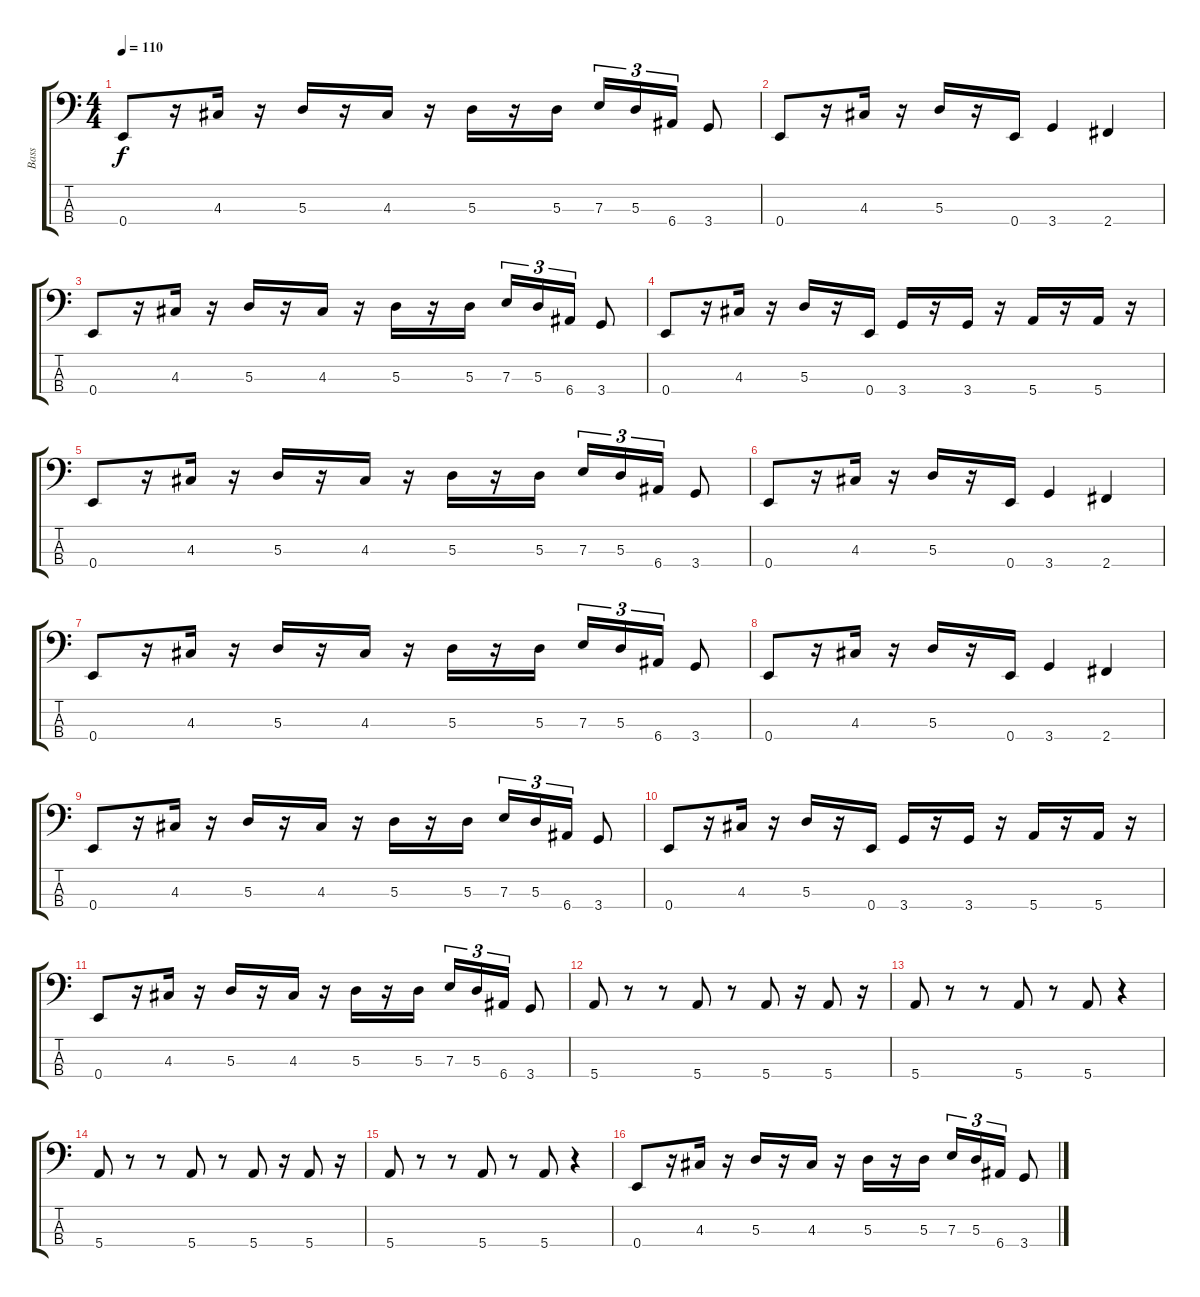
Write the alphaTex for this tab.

\track ("Bass" "Bass") {instrument electricbassfinger}
\staff {score tabs}
\tuning (G2 D2 A1 E1) {hide}
\ts (4 4)
\tempo 110
\clef f4
\ks c
0.4.8{dy f instrument electricbassfinger} r.16 4.3.16 r.16 5.3.16 r.16 4.3.16 r.16 5.3.16 r.16 5.3.16 7.3.16{tu (3 2)} 5.3.16{tu (3 2)} 6.4.16{tu (3 2)} 3.4.8 |
0.4.8 r.16 4.3.16 r.16 5.3.16 r.16 0.4.16 3.4.4 2.4.4 |
0.4.8 r.16 4.3.16 r.16 5.3.16 r.16 4.3.16 r.16 5.3.16 r.16 5.3.16 7.3.16{tu (3 2)} 5.3.16{tu (3 2)} 6.4.16{tu (3 2)} 3.4.8 |
0.4.8 r.16 4.3.16 r.16 5.3.16 r.16 0.4.16 3.4.16 r.16 3.4.16 r.16 5.4.16 r.16 5.4.16 r.16 |
0.4.8 r.16 4.3.16 r.16 5.3.16 r.16 4.3.16 r.16 5.3.16 r.16 5.3.16 7.3.16{tu (3 2)} 5.3.16{tu (3 2)} 6.4.16{tu (3 2)} 3.4.8 |
0.4.8 r.16 4.3.16 r.16 5.3.16 r.16 0.4.16 3.4.4 2.4.4 |
0.4.8 r.16 4.3.16 r.16 5.3.16 r.16 4.3.16 r.16 5.3.16 r.16 5.3.16 7.3.16{tu (3 2)} 5.3.16{tu (3 2)} 6.4.16{tu (3 2)} 3.4.8 |
0.4.8 r.16 4.3.16 r.16 5.3.16 r.16 0.4.16 3.4.4 2.4.4 |
0.4.8 r.16 4.3.16 r.16 5.3.16 r.16 4.3.16 r.16 5.3.16 r.16 5.3.16 7.3.16{tu (3 2)} 5.3.16{tu (3 2)} 6.4.16{tu (3 2)} 3.4.8 |
0.4.8 r.16 4.3.16 r.16 5.3.16 r.16 0.4.16 3.4.16 r.16 3.4.16 r.16 5.4.16 r.16 5.4.16 r.16 |
0.4.8 r.16 4.3.16 r.16 5.3.16 r.16 4.3.16 r.16 5.3.16 r.16 5.3.16 7.3.16{tu (3 2)} 5.3.16{tu (3 2)} 6.4.16{tu (3 2)} 3.4.8 |
5.4.8 r.8 r.8 5.4.8 r.8 5.4.8 r.16 5.4.8 r.16 |
5.4.8 r.8 r.8 5.4.8 r.8 5.4.8 r.4 |
5.4.8 r.8 r.8 5.4.8 r.8 5.4.8 r.16 5.4.8 r.16 |
5.4.8 r.8 r.8 5.4.8 r.8 5.4.8 r.4 |
0.4.8 r.16 4.3.16 r.16 5.3.16 r.16 4.3.16 r.16 5.3.16 r.16 5.3.16 7.3.16{tu (3 2)} 5.3.16{tu (3 2)} 6.4.16{tu (3 2)} 3.4.8
